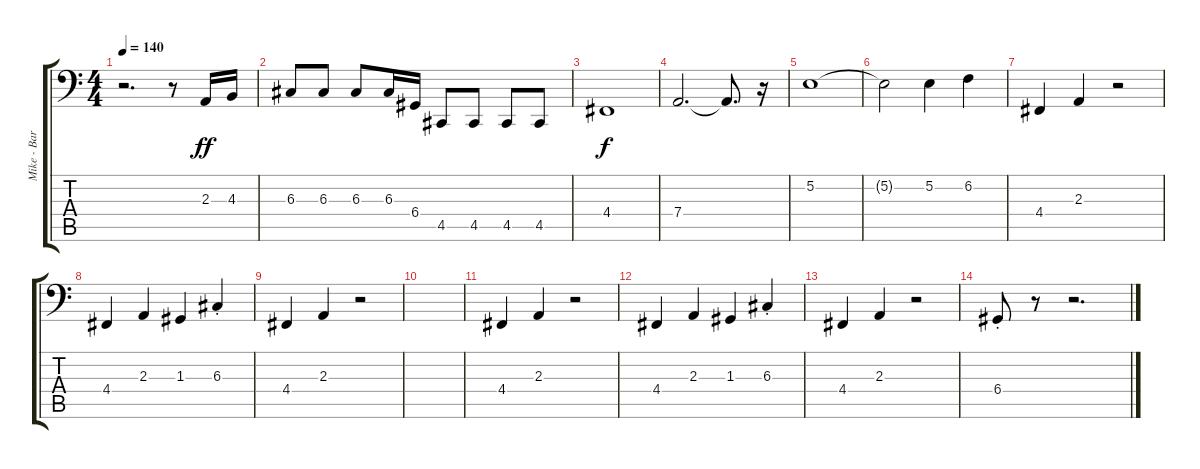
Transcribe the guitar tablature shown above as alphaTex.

\track ("Mike - Bari" "Mike - Bar") {instrument baritonesax}
\staff {score tabs}
\tuning (E3 B2 G2 D2 A1 E1) {hide}
\ts (4 4)
\tempo 140
\clef f4
\ks c
r.2{d dy f} r.8 2.3.16{dy ff} 4.3.16 |
6.3.8 6.3.8 6.3.8 6.3.16 6.4.16 4.5.8 4.5.8 4.5.8 4.5.8 |
4.4.1{dy f} |
7.4.2{d} 7.4{t}.8{d} r.16{volume 11} |
5.2.1{volume 16} |
5.2{t}.2 5.2.4 6.2.4 |
4.4.4 2.3.4 r.2 |
4.4.4 2.3.4 1.3.4 6.3{st}.4 |
4.4.4 2.3.4 r.2 |
|
4.4.4 2.3.4 r.2 |
4.4.4 2.3.4 1.3.4 6.3{st}.4 |
4.4.4 2.3.4 r.2 |
6.4{st}.8 r.8 r.2{d}
